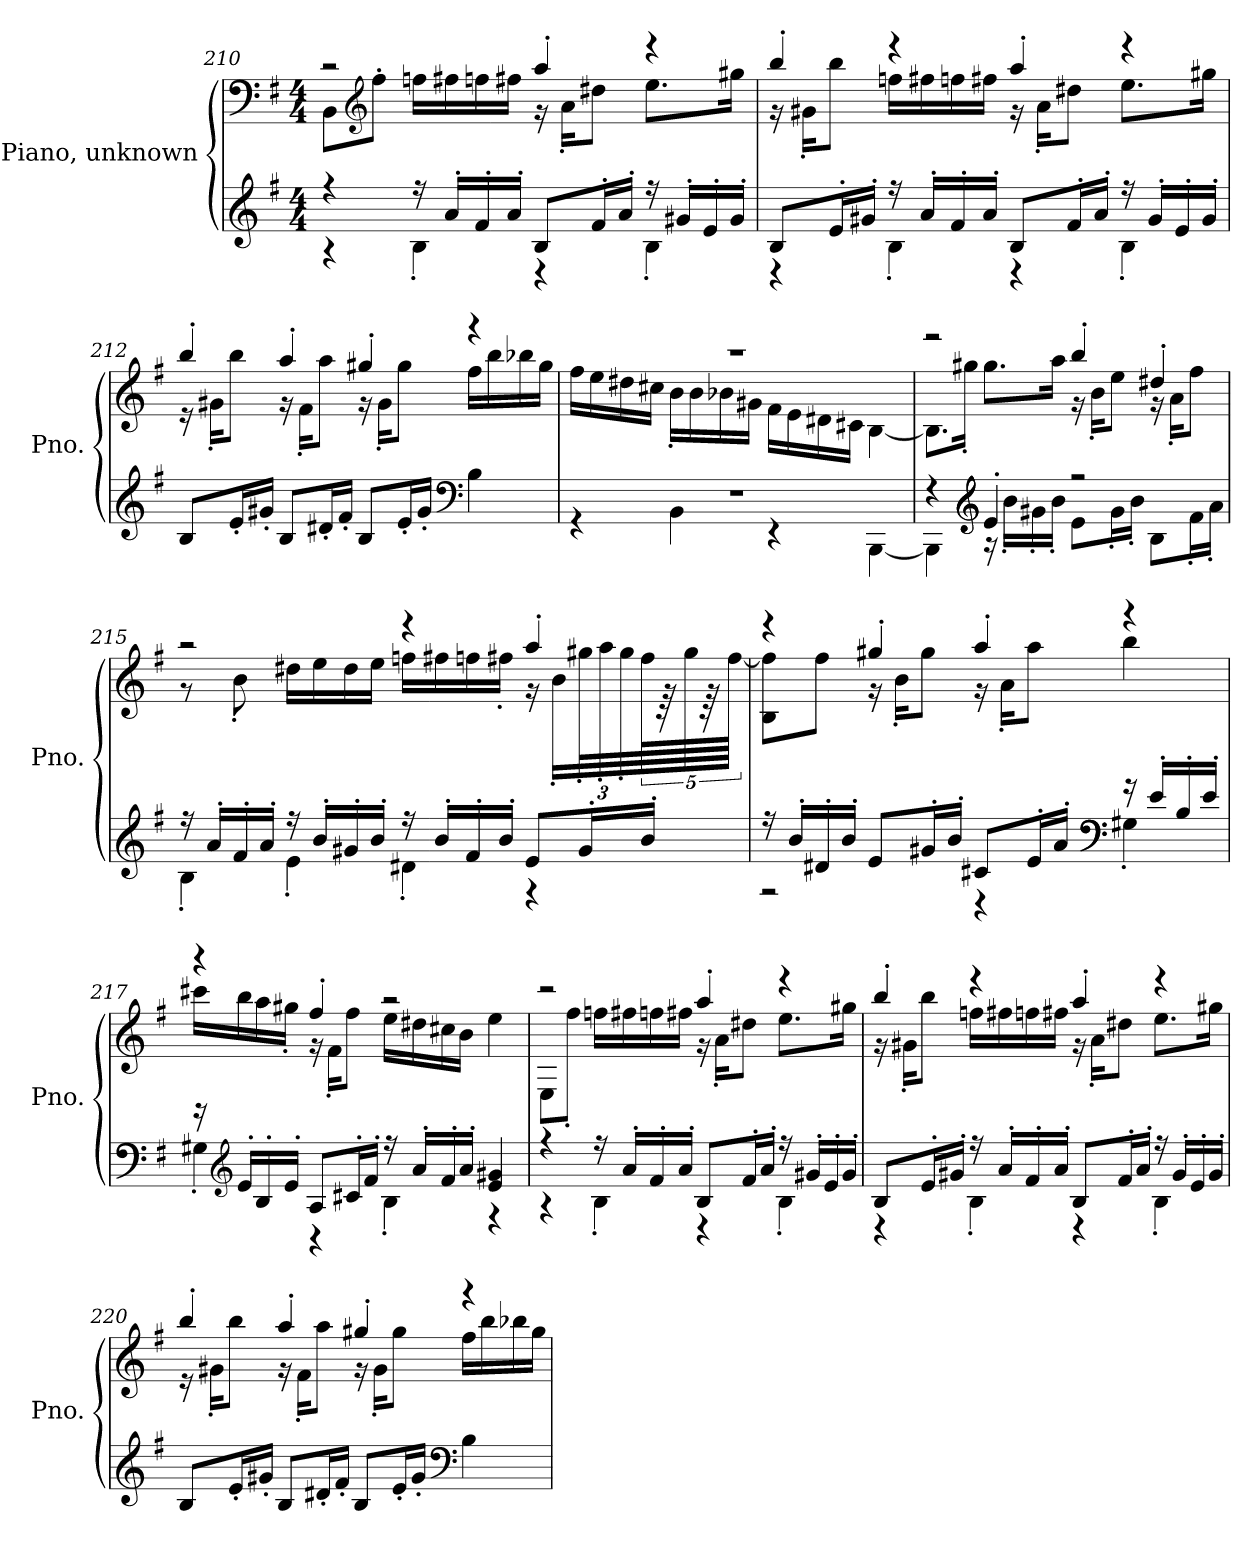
**kern	**kern
*part1	*part1
*staff2	*staff1
*I"Piano, unknown	*
*I'Pno.	*
!!LO:LB:g=z
*clefG2	*clefF4
*k[f#]	*k[f#]
*M4/4	*M4/4
=210	=210
*^	*^
4r	4r	2r	8BB\L
*	*	*clefG2	*
.	.	.	8ff#'\J
16r	4B'\	.	16ffn\LL
16a'/LL	.	.	16ff#X\
16f#'/	.	.	16ffn\
16a'/JJ	.	.	16ff#X\JJ
8B/L	4r	4aa'/	16r
.	.	.	16a'\KL
16f#'/L	.	.	8dd#X\J
16a'/JJ	.	.	.
16r	4B'\	4r	8.ee\L
16g#X'/LL	.	.	.
16e'/	.	.	.
16g#'/JJ	.	.	16gg#X\Jk
=211	=211	=211	=211
8B/L	4r	4bb'/	16r
.	.	.	16g#X'\KL
16e'/L	.	.	8bb\J
16g#X'/JJ	.	.	.
16r	4B'\	4r	16ffn\LL
16a'/LL	.	.	16ff#X\
16f#'/	.	.	16ffn\
16a'/JJ	.	.	16ff#X\JJ
8B/L	4r	4aa'/	16r
.	.	.	16a'\KL
16f#'/L	.	.	8dd#X\J
16a'/JJ	.	.	.
16r	4B'\	4r	8.ee\L
16g#'/LL	.	.	.
16e'/	.	.	.
16g#'/JJ	.	.	16gg#X\Jk
*v	*v	*	*
!!LO:LB:g=z	!!
=212	=212	=212
8B/L	4bb'/	16r
.	.	16g#X'\KL
16e'/L	.	8bb\J
16g#X'/JJ	.	.
8B/L	4aa'/	16r
.	.	16f#'\KL
16d#X'/L	.	8aa\J
16f#'/JJ	.	.
8B/L	4gg#X'/	16r
.	.	16g#'\KL
16e'/L	.	8gg#\J
16g#'/JJ	.	.
*clefF4	*	*
4B\	4r	16ff#\LL
.	.	16bb\
.	.	16bb-X\
.	.	16gg#\JJ
=213	=213	=213
*^	*	*
1r	4r	1r	16ff#\LL
.	.	.	16ee\
.	.	.	16dd#X\
.	.	.	16cc#X\JJ
.	4BB\	.	16b'\LL
.	.	.	16b\
.	.	.	16b-X\
.	.	.	16g#X\JJ
.	4r	.	16f#\LL
.	.	.	16e\
.	.	.	16d#X\
.	.	.	16c#X\JJ
.	[4BBB\	.	[4B\
!!LO:PB:g=z	!!
=214	=214	=214	=214
4r	4BBB\]	2r	8.B\L]
.	.	.	16gg#X'\Jk
*clefG2	*	*	*
4e'/	16r	.	8.gg#\L
.	16b'\LL	.	.
.	16g#X'\	.	.
.	16b'\JJ	.	16aa\Jk
2r	8e\L	4bb'/	16r
.	.	.	16b'\KL
.	16g#'\L	.	8ee\J
.	16b'\JJ	.	.
.	8B\L	4dd#X'/	16r
.	.	.	16a'\KL
.	16f#'\L	.	8ff#\J
.	16a'\JJ	.	.
=215	=215	=215	=215
16r	4B'\	2r	8r
16a'/LL	.	.	.
16f#'/	.	.	8b'\
16a'/JJ	.	.	.
16r	4e'\	.	16dd#X\LL
16b'/LL	.	.	16ee\
16g#X'/	.	.	16dd#\
16b'/JJ	.	.	16ee\JJ
16r	4d#X'\	4r	16ffn\LL
16b'/LL	.	.	16ff#X\
16f#'/	.	.	16ffn\
16b'/JJ	.	.	16ff#X'\JJ
8e/L	4r	4aa'/	16r
.	.	.	16b'\LL
*	*	*	*Xbrackettup
16g#'/L	.	.	48gg#X'\L
.	.	.	48aa'\
.	.	.	48gg#'\
*	*	*	*brackettup
16b'/JJ	.	.	80ff#\JJJk
.	.	.	80r
.	.	.	80gg#\
.	.	.	80r
.	.	.	[80ff#\
!!LO:LB:g=z	!!
=216	=216	=216	=216
16r	2r	4r	8B\ 8ff#\]L
16b'/LL	.	.	.
16d#X'/	.	.	8ff#\J
16b'/JJ	.	.	.
8e/L	.	4gg#X'/	16r
.	.	.	16b'\KL
16g#X'/L	.	.	8gg#\J
16b'/JJ	.	.	.
8c#X/L	4r	4aa'/	16r
.	.	.	16a'\KL
16e'/L	.	.	8aa\J
16a'/JJ	.	.	.
*clefF4	*	*	*
16r	4G#X'\	4r	4bb\
16e'/LL	.	.	.
16B'/	.	.	.
16e'/JJ	.	.	.
=217	=217	=217	=217
16r	4G#X'\	4r	16ccc#X\LL
*clefG2	*	*	*
16e'/LL	.	.	16bb\
16B'/	.	.	16aa\
16e'/JJ	.	.	16gg#X'\JJ
8A/L	4r	4ff#'/	16r
.	.	.	16f#'\KL
16c#X'/L	.	.	8ff#\J
16f#'/JJ	.	.	.
16r	4B'\	2r	16ee\LL
16a'/LL	.	.	16dd#X\
16f#'/	.	.	16cc#X\
16a'/JJ	.	.	16b\JJ
4e/ 4g#X/	4r	.	4ee\
!!LO:LB:g=z	!!
=218	=218	=218	=218
4r	4r	2r	8E\L
.	.	.	8ff#'\J
16r	4B'\	.	16ffn\LL
16a'/LL	.	.	16ff#X\
16f#'/	.	.	16ffn\
16a'/JJ	.	.	16ff#X\JJ
8B/L	4r	4aa'/	16r
.	.	.	16a'\KL
16f#'/L	.	.	8dd#X\J
16a'/JJ	.	.	.
16r	4B'\	4r	8.ee\L
16g#X'/LL	.	.	.
16e'/	.	.	.
16g#'/JJ	.	.	16gg#X\Jk
=219	=219	=219	=219
8B/L	4r	4bb'/	16r
.	.	.	16g#X'\KL
16e'/L	.	.	8bb\J
16g#X'/JJ	.	.	.
16r	4B'\	4r	16ffn\LL
16a'/LL	.	.	16ff#X\
16f#'/	.	.	16ffn\
16a'/JJ	.	.	16ff#X\JJ
8B/L	4r	4aa'/	16r
.	.	.	16a'\KL
16f#'/L	.	.	8dd#X\J
16a'/JJ	.	.	.
16r	4B'\	4r	8.ee\L
16g#'/LL	.	.	.
16e'/	.	.	.
16g#'/JJ	.	.	16gg#X\Jk
*v	*v	*	*
!!LO:LB:g=z	!!
=220	=220	=220
8B/L	4bb'/	16r
.	.	16g#X'\KL
16e'/L	.	8bb\J
16g#X'/JJ	.	.
8B/L	4aa'/	16r
.	.	16f#'\KL
16d#X'/L	.	8aa\J
16f#'/JJ	.	.
8B/L	4gg#X'/	16r
.	.	16g#'\KL
16e'/L	.	8gg#\J
16g#'/JJ	.	.
*clefF4	*	*
4B\	4r	16ff#\LL
.	.	16bb\
.	.	16bb-X\
.	.	16gg#\JJ
*	*v	*v
=	=
*-	*-
